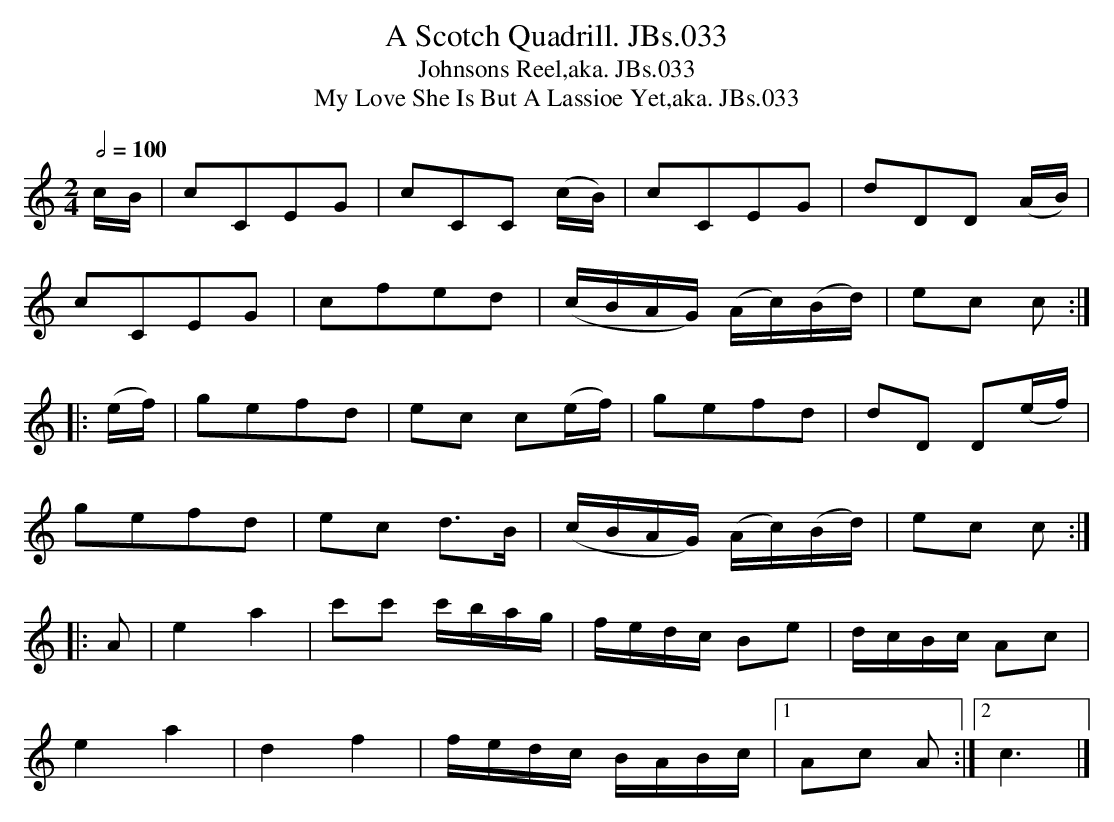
X:1
T:Scotch Quadrill. JBs.033, A
T:Johnsons Reel,aka. JBs.033
T:My Love She Is But A Lassioe Yet,aka. JBs.033
M:2/4
L:1/8
Q:1/2=100
K:C
c/B/|cCEG|cCC (c/B/)|cCEG|dDD (A/B/)|
cCEG|cfed|(c/B/A/G/) (A/c/)(B/d/)|ec c:|
|:(e/f/)|gefd|ec c(e/f/)|gefd|dD D(e/f/)|
gefd|ec  d>B|(c/B/A/G/) ( A/c/)(B/d/)|ec c:|
|:A|e2a2|c'c' c'/b/a/g/|f/e/d/c/ Be|d/c/B/c/ Ac|
e2a2|d2f2|f/e/d/c/ B/A/B/c/|1Ac A:|2c3|]
